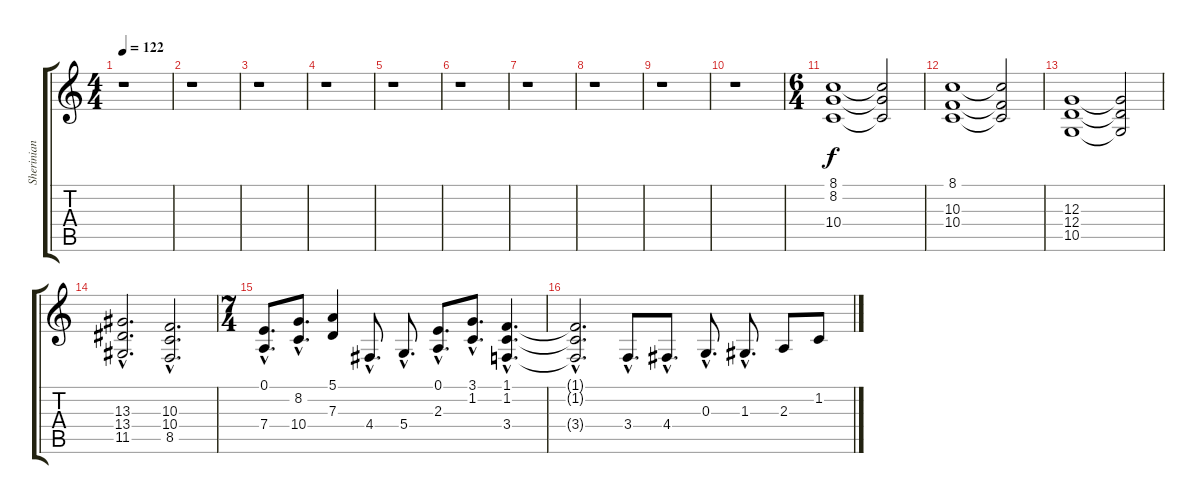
\track ("Sherinian Rhy." "Sherinian ") {instrument drawbarorgan}
\staff {score tabs}
\tuning (E4 B3 G3 D3 A2 E2) {hide}
\ts (4 4)
\tempo 122
\clef g2
\ks c
r.1{dy f} |
r.1 |
r.1 |
r.1 |
r.1 |
r.1 |
r.1 |
r.1 |
r.1 |
r.1 |
\ts (6 4)
(8.1 8.2 10.4).1{instrument drawbarorgan} (8.1{t} 8.2{t} 10.4{t}).2 |
(8.1 10.3 10.4).1 (8.1{t} 10.3{t} 10.4{t}).2 |
(12.3 12.4 10.5).1 (12.3{t} 12.4{t} 10.5{t}).2 |
(13.3{hac} 13.4{hac} 11.5{hac}).2{d} (10.3{hac} 10.4{hac} 8.5{hac}).2{d} |
\ts (7 4)
(0.1{hac} 7.4{hac}).8{d} (8.2{hac} 10.4{hac}).8{d} (5.1 7.3).4 4.4{hac}.8{d} 5.4{hac}.8{d} (0.1{hac} 2.3{hac}).8{d} (3.1{hac} 1.2{hac}).8{d} (1.1{hac} 1.2{hac} 3.4{hac}).4{d} |
(1.1{hac t} 1.2{hac t} 3.4{hac t}).2{d} 3.4{hac}.8{d} 4.4{hac}.8{d} 0.3{hac}.8{d} 1.3{hac}.8{d} 2.3.8 1.2.8
